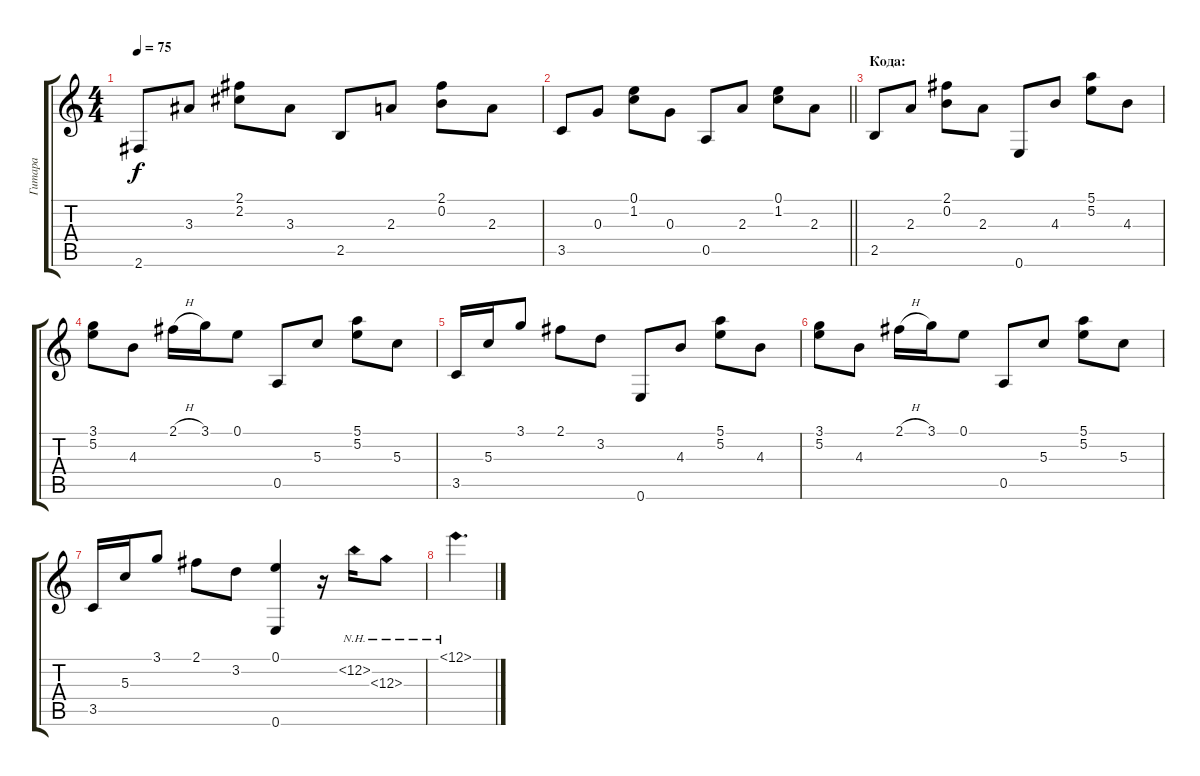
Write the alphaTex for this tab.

\track ("Гитара" "Гитара") {instrument acousticguitarsteel}
\staff {score tabs}
\tuning (E4 B3 G3 D3 A2 E2) {hide}
\ts (4 4)
\tempo 75
\clef g2
\ks c
2.6.8{dy f} 3.3.8 (2.1 2.2).8 3.3.8 2.5.8 2.3.8 (2.1 0.2).8 2.3.8 |
\barLineRight lightlight
3.5.8 0.3.8 (0.1 1.2).8 0.3.8 0.5.8 2.3.8 (0.1 1.2).8 2.3.8 |
\section ("" "Кода:")
2.5.8 2.3.8 (2.1 0.2).8 2.3.8 0.6.8 4.3.8 (5.1 5.2).8 4.3.8 |
(3.1 5.2).8 4.3.8 2.1{h}.16 3.1.16 0.1.8 0.5.8 5.3.8 (5.1 5.2).8 5.3.8 |
3.5.16 5.3.16 3.1.8 2.1.8 3.2.8 0.6.8 4.3.8 (5.1 5.2).8 4.3.8 |
(3.1 5.2).8 4.3.8 2.1{h}.16 3.1.16 0.1.8 0.5.8 5.3.8 (5.1 5.2).8 5.3.8 |
3.5.16 5.3.16 3.1.8 2.1.8 3.2.8 (0.1 0.6).4 r.16 12.2{nh}.16 12.3{nh}.8 |
12.1{nh}.4{d}
